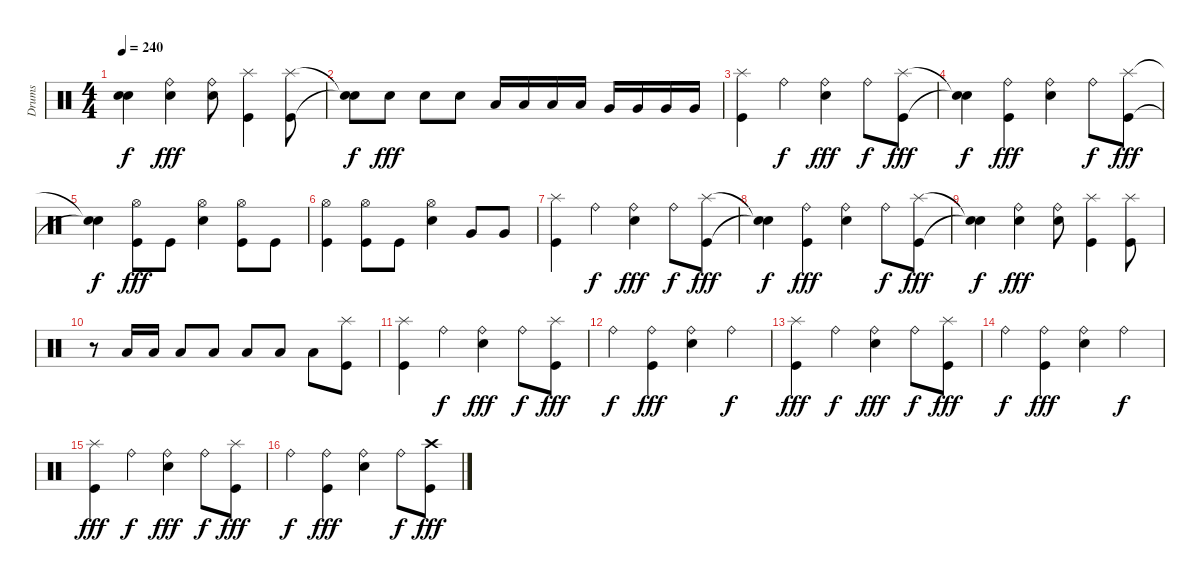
\track ("Drums" "Drums") {instrument percussion}
\staff {score}
\articulation defaults
\ts (4 4)
\tempo 240
\clef neutral
\ks c
("Snare (hit)"{t} "Snare (hit)"{t}).4{dy f} ("Electric Snare (hit)" "Ride (bell)").4{dy fff} ("Electric Snare (hit)" "Ride (bell)").8 ("Kick (hit)" "Splash (hit)").4 ("Kick (hit)" "Splash (hit)").8 |
("Snare (hit)"{t} "Snare (hit)"{t}).8{dy f} "Electric Snare (hit)".8{dy fff} "Electric Snare (hit)".8 "Electric Snare (hit)".8 "Low Tom (hit)".16 "Low Tom (hit)".16 "Low Tom (hit)".16 "Low Tom (hit)".16 "Very Low Tom (hit)".16 "Very Low Tom (hit)".16 "Very Low Tom (hit)".16 "Very Low Tom (hit)".16 |
("Kick (hit)" "Splash (hit)").4 "Ride (bell)".4{dy f} ("Electric Snare (hit)" "Ride (bell)").4{dy fff} "Ride (bell)".8{dy f} ("Kick (hit)" "Splash (hit)").8{dy fff} |
("Snare (hit)"{t} "Snare (hit)"{t}).4{dy f} ("Kick (hit)" "Ride (bell)").4{dy fff} ("Electric Snare (hit)" "Ride (bell)").4 "Ride (bell)".8{dy f} ("Kick (hit)" "Splash (hit)").8{dy fff} |
("Snare (hit)"{t} "Snare (hit)"{t}).4{dy f} ("Kick (hit)" "Hi-Hat (open)").8{dy fff} "Kick (hit)".8 ("Electric Snare (hit)" "Hi-Hat (open)").4 ("Kick (hit)" "Hi-Hat (open)").8 "Kick (hit)".8 |
("Kick (hit)" "Hi-Hat (open)").4 ("Kick (hit)" "Hi-Hat (open)").8 "Kick (hit)".8 ("Electric Snare (hit)" "Hi-Hat (open)").4 "Very Low Tom (hit)".8 "Very Low Tom (hit)".8 |
("Kick (hit)" "Splash (hit)").4 "Ride (bell)".4{dy f} ("Electric Snare (hit)" "Ride (bell)").4{dy fff} "Ride (bell)".8{dy f} ("Kick (hit)" "Splash (hit)").8{dy fff} |
("Snare (hit)"{t} "Snare (hit)"{t}).4{dy f} ("Kick (hit)" "Ride (bell)").4{dy fff} ("Electric Snare (hit)" "Ride (bell)").4 "Ride (bell)".8{dy f} ("Kick (hit)" "Splash (hit)").8{dy fff} |
("Snare (hit)"{t} "Snare (hit)"{t}).4{dy f} ("Electric Snare (hit)" "Ride (bell)").4{dy fff} ("Electric Snare (hit)" "Ride (bell)").8 ("Kick (hit)" "Splash (hit)").4 ("Kick (hit)" "Splash (hit)").8 |
r.8 "Low Tom (hit)".16 "Low Tom (hit)".16 "Low Tom (hit)".8 "Low Tom (hit)".8 "Low Tom (hit)".8 "Low Floor Tom (hit)".8 "Low Floor Tom (hit)".8 ("Kick (hit)" "Splash (hit)").8 |
("Kick (hit)" "Splash (hit)").4 "Ride (bell)".4{dy f} ("Electric Snare (hit)" "Ride (bell)").4{dy fff} "Ride (bell)".8{dy f} ("Kick (hit)" "Splash (hit)").8{dy fff} |
"Ride (bell)".4{dy f} ("Kick (hit)" "Ride (bell)").4{dy fff} ("Electric Snare (hit)" "Ride (bell)").4 "Ride (bell)".4{dy f} |
("Kick (hit)" "Splash (hit)").4{dy fff} "Ride (bell)".4{dy f} ("Electric Snare (hit)" "Ride (bell)").4{dy fff} "Ride (bell)".8{dy f} ("Kick (hit)" "Splash (hit)").8{dy fff} |
"Ride (bell)".4{dy f} ("Kick (hit)" "Ride (bell)").4{dy fff} ("Electric Snare (hit)" "Ride (bell)").4 "Ride (bell)".4{dy f} |
("Kick (hit)" "Splash (hit)").4{dy fff} "Ride (bell)".4{dy f} ("Electric Snare (hit)" "Ride (bell)").4{dy fff} "Ride (bell)".8{dy f} ("Kick (hit)" "Splash (hit)").8{dy fff} |
"Ride (bell)".4{dy f} ("Kick (hit)" "Ride (bell)").4{dy fff} ("Electric Snare (hit)" "Ride (bell)").4 "Ride (bell)".8{dy f} ("Kick (hit)" "Crash high (hit)").8{dy fff}
